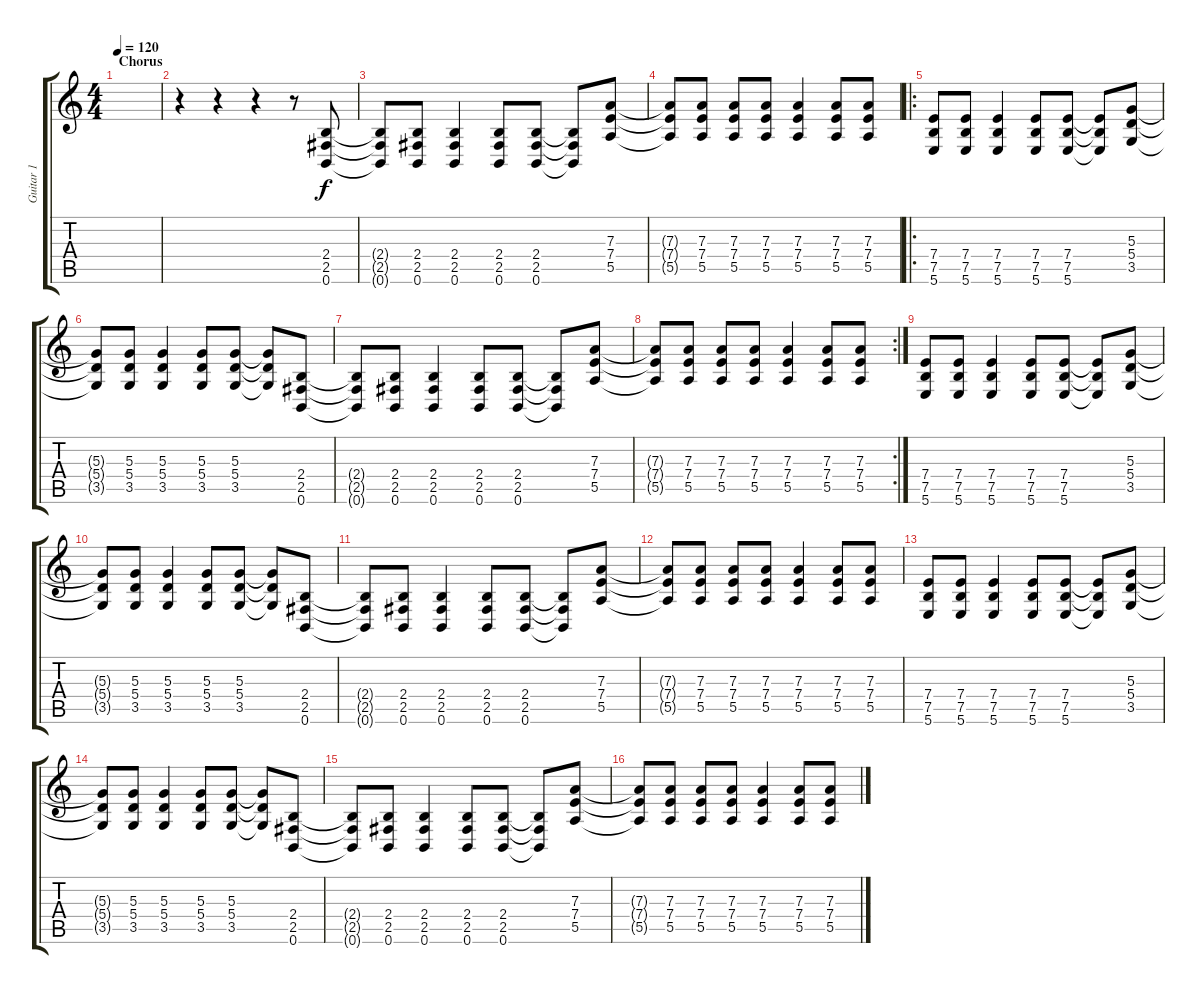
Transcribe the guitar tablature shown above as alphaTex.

\track ("Guitar 1" "Guitar 1") {instrument overdrivenguitar}
\staff {score tabs}
\tuning (B3 Gb3 D3 A2 E2 B1) {hide}
\ts (4 4)
\section ("" "Chorus")
\tempo 120
\clef g2
\ks c
|
r.4 r.4 r.4 r.8 (2.4 2.5 0.6).8{volume 16} |
(2.4{t} 2.5{t} 0.6{t}).8 (2.4 2.5 0.6).8 (2.4 2.5 0.6).4 (2.4 2.5 0.6).8 (2.4 2.5 0.6).8 (2.4{t} 2.5{t} 0.6{t}).8 (7.3 7.4 5.5).8 |
(7.3{t} 7.4{t} 5.5{t}).8 (7.3 7.4 5.5).8 (7.3 7.4 5.5).8 (7.3 7.4 5.5).8 (7.3 7.4 5.5).4 (7.3 7.4 5.5).8 (7.3 7.4 5.5).8 |
\ro
(7.4 7.5 5.6).8 (7.4 7.5 5.6).8 (7.4 7.5 5.6).4 (7.4 7.5 5.6).8 (7.4 7.5 5.6).8 (7.4{t} 7.5{t} 5.6{t}).8 (5.3 5.4 3.5).8 |
(5.3{t} 5.4{t} 3.5{t}).8 (5.3 5.4 3.5).8 (5.3 5.4 3.5).4 (5.3 5.4 3.5).8 (5.3 5.4 3.5).8 (5.3{t} 5.4{t} 3.5{t}).8 (2.4 2.5 0.6).8 |
(2.4{t} 2.5{t} 0.6{t}).8 (2.4 2.5 0.6).8 (2.4 2.5 0.6).4 (2.4 2.5 0.6).8 (2.4 2.5 0.6).8 (2.4{t} 2.5{t} 0.6{t}).8 (7.3 7.4 5.5).8 |
\rc 2
(7.3{t} 7.4{t} 5.5{t}).8 (7.3 7.4 5.5).8 (7.3 7.4 5.5).8 (7.3 7.4 5.5).8 (7.3 7.4 5.5).4 (7.3 7.4 5.5).8 (7.3 7.4 5.5).8 |
(7.4 7.5 5.6).8 (7.4 7.5 5.6).8 (7.4 7.5 5.6).4 (7.4 7.5 5.6).8 (7.4 7.5 5.6).8 (7.4{t} 7.5{t} 5.6{t}).8 (5.3 5.4 3.5).8 |
(5.3{t} 5.4{t} 3.5{t}).8 (5.3 5.4 3.5).8 (5.3 5.4 3.5).4 (5.3 5.4 3.5).8 (5.3 5.4 3.5).8 (5.3{t} 5.4{t} 3.5{t}).8 (2.4 2.5 0.6).8 |
(2.4{t} 2.5{t} 0.6{t}).8 (2.4 2.5 0.6).8 (2.4 2.5 0.6).4 (2.4 2.5 0.6).8 (2.4 2.5 0.6).8 (2.4{t} 2.5{t} 0.6{t}).8 (7.3 7.4 5.5).8 |
(7.3{t} 7.4{t} 5.5{t}).8 (7.3 7.4 5.5).8 (7.3 7.4 5.5).8 (7.3 7.4 5.5).8 (7.3 7.4 5.5).4 (7.3 7.4 5.5).8 (7.3 7.4 5.5).8 |
(7.4 7.5 5.6).8 (7.4 7.5 5.6).8 (7.4 7.5 5.6).4 (7.4 7.5 5.6).8 (7.4 7.5 5.6).8 (7.4{t} 7.5{t} 5.6{t}).8 (5.3 5.4 3.5).8 |
(5.3{t} 5.4{t} 3.5{t}).8 (5.3 5.4 3.5).8 (5.3 5.4 3.5).4 (5.3 5.4 3.5).8 (5.3 5.4 3.5).8 (5.3{t} 5.4{t} 3.5{t}).8 (2.4 2.5 0.6).8 |
(2.4{t} 2.5{t} 0.6{t}).8 (2.4 2.5 0.6).8 (2.4 2.5 0.6).4 (2.4 2.5 0.6).8 (2.4 2.5 0.6).8 (2.4{t} 2.5{t} 0.6{t}).8 (7.3 7.4 5.5).8 |
(7.3{t} 7.4{t} 5.5{t}).8 (7.3 7.4 5.5).8 (7.3 7.4 5.5).8 (7.3 7.4 5.5).8 (7.3 7.4 5.5).4 (7.3 7.4 5.5).8 (7.3 7.4 5.5).8
